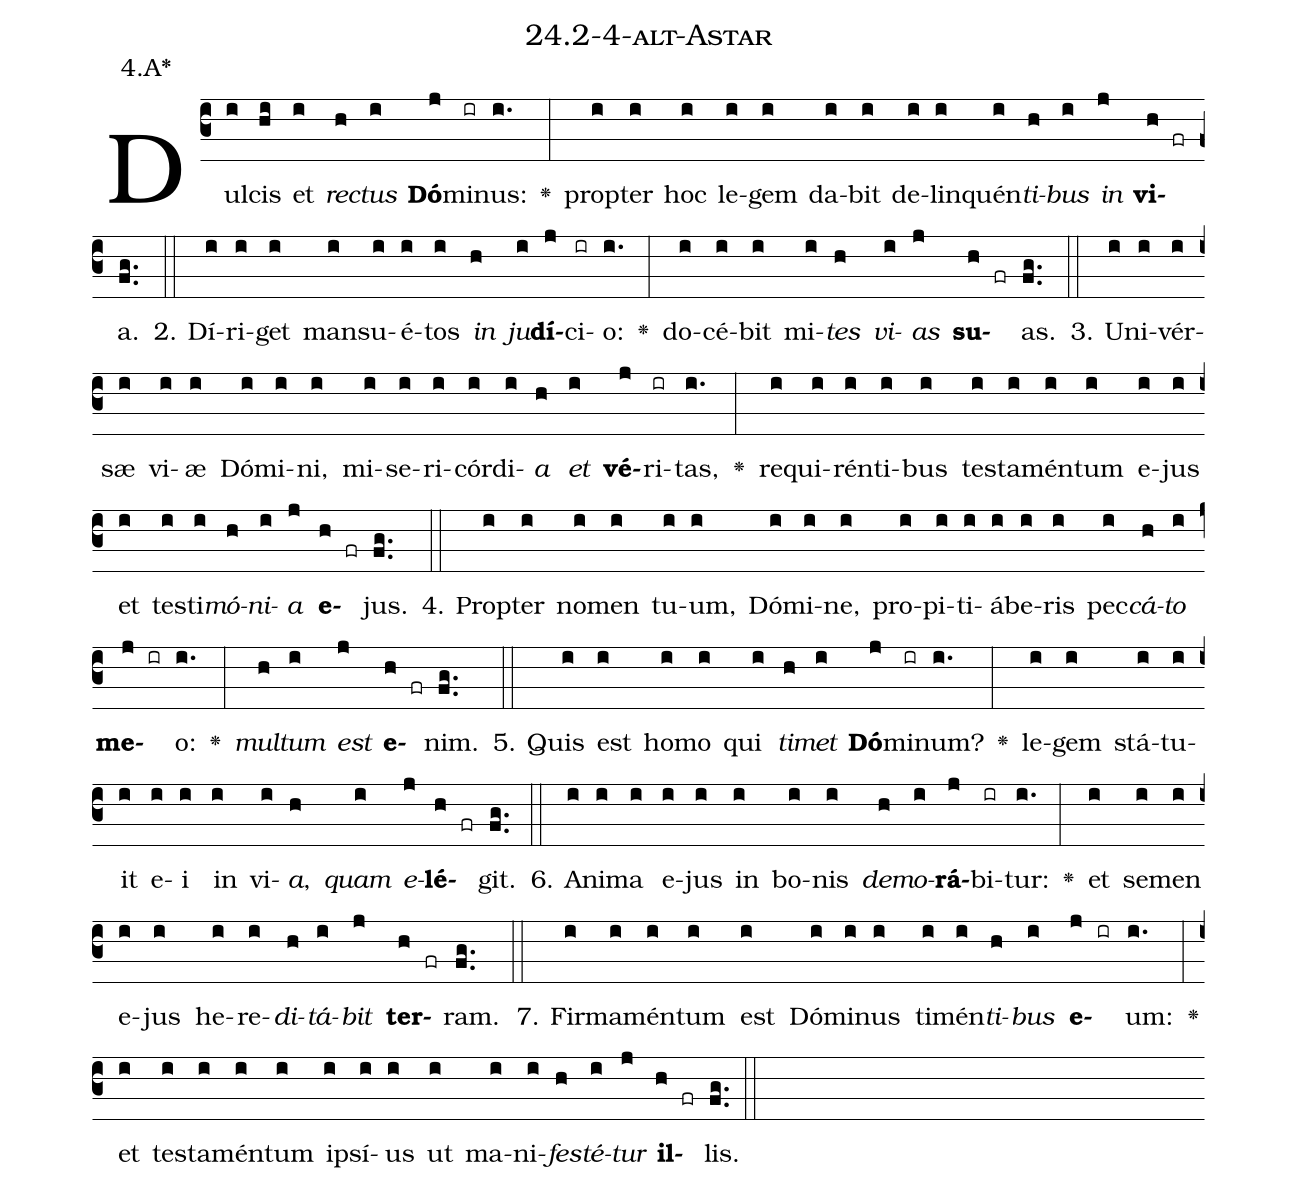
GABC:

name: 24.2-4-alt-Astar;
annotation: 4.A*;
%%
(c3)Dul(i)cis(hi) et(i) <i>rec</i>(h)<i>tus</i>(i) <b>Dó</b>(j)mi(ir)nus:(i.) <v>\greheightstar</v>(:) prop(i)ter(i) hoc(i) le(i)gem(i) da(i)bit(i) de(i)lin(i)quén(i)<i>ti</i>(h)<i>bus</i>(i) <i>in</i>(j) <b>vi</b>(h fr)a.(fg..) (::)
2. Dí(i)ri(i)get(i) man(i)su(i)é(i)tos(i) <i>in</i>(h) <i>ju</i>(i)<b>dí</b>(j)ci(ir)o:(i.) <v>\greheightstar</v>(:) do(i)cé(i)bit(i) mi(i)<i>tes</i>(h) <i>vi</i>(i)<i>as</i>(j) <b>su</b>(h fr)as.(fg..) (::)
3. U(i)ni(i)vér(i)sæ(i) vi(i)æ(i) Dó(i)mi(i)ni,(i) mi(i)se(i)ri(i)cór(i)di(i)<i>a</i>(h) <i>et</i>(i) <b>vé</b>(j)ri(ir)tas,(i.) <v>\greheightstar</v>(:) re(i)qui(i)rén(i)ti(i)bus(i) tes(i)ta(i)mén(i)tum(i) e(i)jus(i) et(i) tes(i)ti(i)<i>mó</i>(h)<i>ni</i>(i)<i>a</i>(j) <b>e</b>(h fr)jus.(fg..) (::)
4. Prop(i)ter(i) no(i)men(i) tu(i)um,(i) Dó(i)mi(i)ne,(i) pro(i)pi(i)ti(i)á(i)be(i)ris(i) pec(i)<i>cá</i>(h)<i>to</i>(i) <b>me</b>(j ir)o:(i.) <v>\greheightstar</v>(:) <i>mul</i>(h)<i>tum</i>(i) <i>est</i>(j) <b>e</b>(h fr)nim.(fg..) (::)
5. Quis(i) est(i) ho(i)mo(i) qui(i) <i>ti</i>(h)<i>met</i>(i) <b>Dó</b>(j)mi(ir)num?(i.) <v>\greheightstar</v>(:) le(i)gem(i) stá(i)tu(i)it(i) e(i)i(i) in(i) vi(i)<i>a</i>,(h) <i>quam</i>(i) <i>e</i>(j)<b>lé</b>(h fr)git.(fg..) (::)
6. A(i)ni(i)ma(i) e(i)jus(i) in(i) bo(i)nis(i) <i>de</i>(h)<i>mo</i>(i)<b>rá</b>(j)bi(ir)tur:(i.) <v>\greheightstar</v>(:) et(i) se(i)men(i) e(i)jus(i) he(i)re(i)<i>di</i>(h)<i>tá</i>(i)<i>bit</i>(j) <b>ter</b>(h fr)ram.(fg..) (::)
7. Fir(i)ma(i)mén(i)tum(i) est(i) Dó(i)mi(i)nus(i) ti(i)mén(i)<i>ti</i>(h)<i>bus</i>(i) <b>e</b>(j ir)um:(i.) <v>\greheightstar</v>(:) et(i) tes(i)ta(i)mén(i)tum(i) ip(i)sí(i)us(i) ut(i) ma(i)ni(i)<i>fes</i>(h)<i>té</i>(i)<i>tur</i>(j) <b>il</b>(h fr)lis.(fg..) (::)
